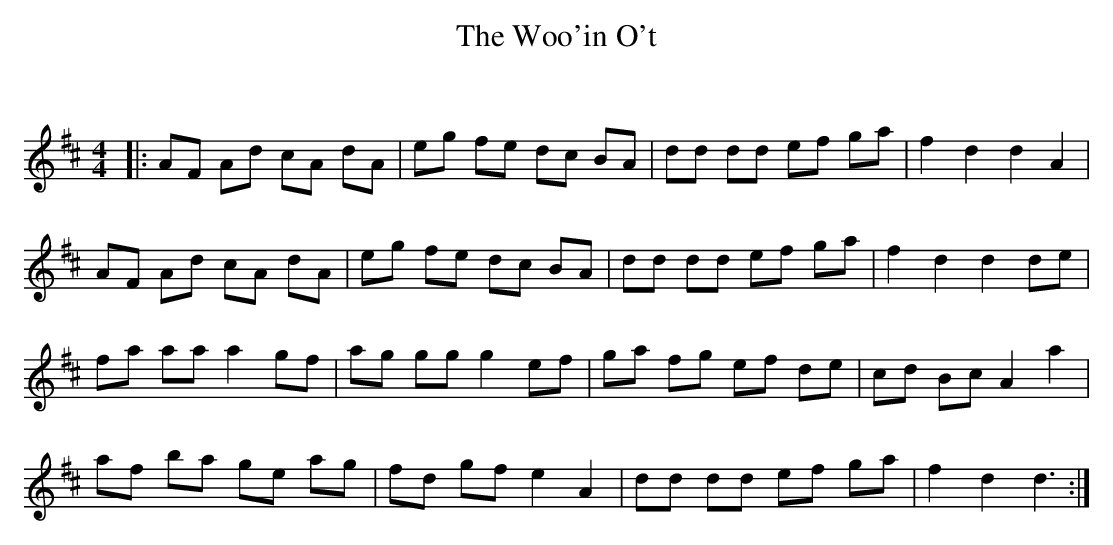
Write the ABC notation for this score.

X:1
T: The Woo'in O't
C:
Q: 232
K:D
M:4/4
L:1/8
|:AF Ad cA dA|eg fe dc BA|dd dd ef ga|f2 d2 d2 A2|
AF Ad cA dA|eg fe dc BA|dd dd ef ga|f2 d2 d2 de|
fa aa a2 gf|ag gg g2 ef|ga fg ef de|cd Bc A2 a2|
af ba ge ag|fd gf e2 A2|dd dd ef ga|f2 d2 d3:|
